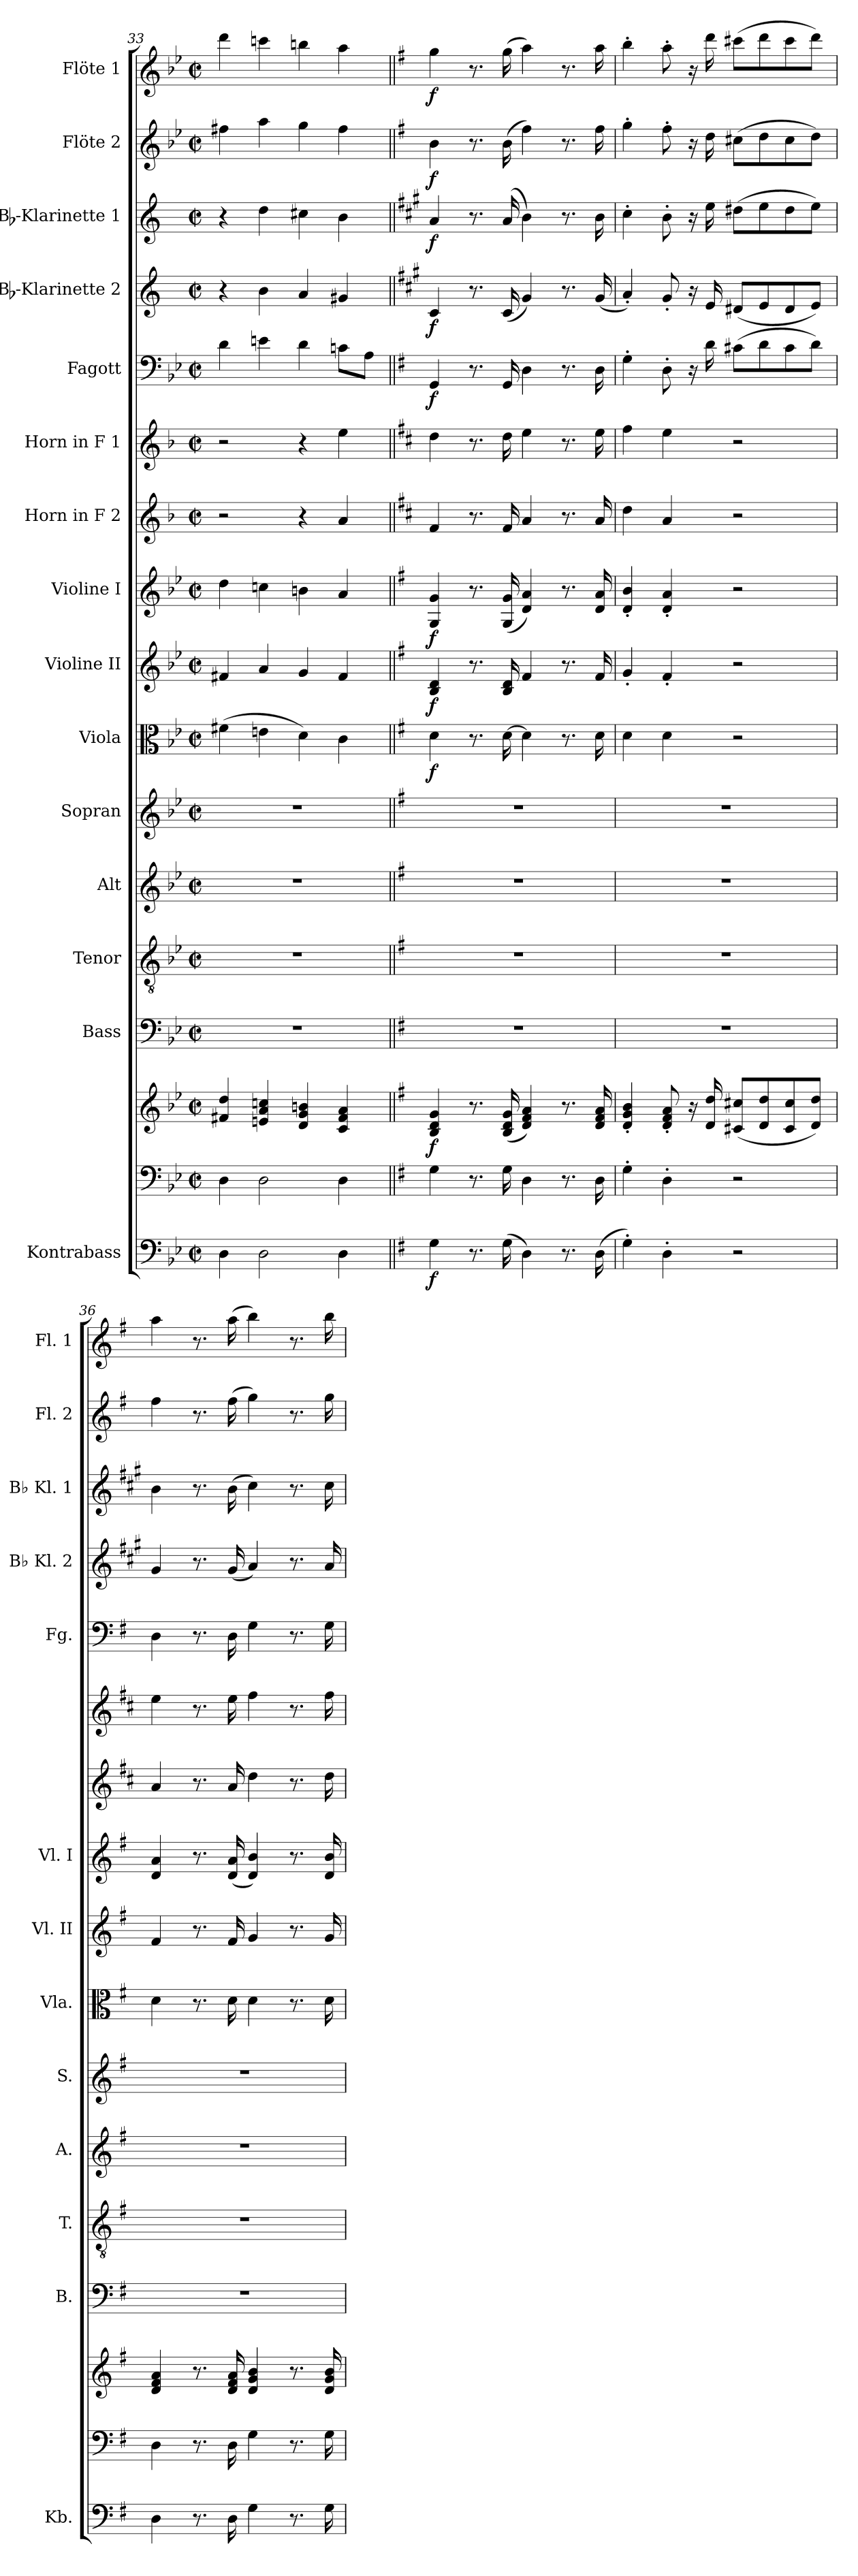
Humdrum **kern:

**kern	**dynam	**kern	**kern	**dynam	**kern	**kern	**kern	**kern	**kern	**dynam	**kern	**dynam	**kern	**dynam	**kern	**kern	**kern	**dynam	**kern	**dynam	**kern	**dynam	**kern	**dynam	**kern	**dynam
*part16	*part16	*part15	*part15	*part15	*part14	*part13	*part12	*part11	*part10	*part10	*part9	*part9	*part8	*part8	*part7	*part6	*part5	*part5	*part4	*part4	*part3	*part3	*part2	*part2	*part1	*part1
*staff17	*staff17	*staff16	*staff15	*staff15/16	*staff14	*staff13	*staff12	*staff11	*staff10	*staff10	*staff9	*staff9	*staff8	*staff8	*staff7	*staff6	*staff5	*staff5	*staff4	*staff4	*staff3	*staff3	*staff2	*staff2	*staff1	*staff1
*I"Kontrabass	*	*	*	*	*I"Bass	*I"Tenor	*I"Alt	*I"Sopran	*I"Viola	*	*I"Violine II	*	*I"Violine I	*	*I"Horn in F 2	*I"Horn in F 1	*I"Fagott	*	*I"Bb-Klarinette 2	*	*I"Bb-Klarinette 1	*	*I"Flöte 2	*	*I"Flöte 1	*
*I'Kb.	*	*	*	*	*I'B.	*I'T.	*I'A.	*I'S.	*I'Vla.	*	*I'Vl. II	*	*I'Vl. I	*	*	*	*I'Fg.	*	*I'Bb Kl. 2	*	*I'Bb Kl. 1	*	*I'Fl. 2	*	*I'Fl. 1	*
*clefF4	*	*clefF4	*clefG2	*	*clefF4	*clefGv2	*clefG2	*clefG2	*clefC3	*	*clefG2	*	*clefG2	*	*clefG2	*clefG2	*clefF4	*	*clefG2	*	*clefG2	*	*clefG2	*	*clefG2	*
*ITrd7c12	*	*	*	*	*	*	*	*	*	*	*	*	*	*	*ITrd4c7	*ITrd4c7	*	*	*ITrd1c2	*	*ITrd1c2	*	*	*	*	*
*k[b-e-]	*	*k[b-e-]	*k[b-e-]	*	*k[b-e-]	*k[b-e-]	*k[b-e-]	*k[b-e-]	*k[b-e-]	*	*k[b-e-]	*	*k[b-e-]	*	*k[b-e-]	*k[b-e-]	*k[b-e-]	*	*k[b-e-]	*	*k[b-e-]	*	*k[b-e-]	*	*k[b-e-]	*
*B-:	*	*B-:	*B-:	*	*B-:	*B-:	*B-:	*B-:	*B-:	*	*B-:	*	*B-:	*	*B-:	*B-:	*B-:	*	*B-:	*	*B-:	*	*B-:	*	*B-:	*
*M2/2	*	*M2/2	*M2/2	*	*M2/2	*M2/2	*M2/2	*M2/2	*M2/2	*	*M2/2	*	*M2/2	*	*M2/2	*M2/2	*M2/2	*	*M2/2	*	*M2/2	*	*M2/2	*	*M2/2	*
*met(c|)	*	*met(c|)	*met(c|)	*	*met(c|)	*met(c|)	*met(c|)	*met(c|)	*met(c|)	*	*met(c|)	*	*met(c|)	*	*met(c|)	*met(c|)	*met(c|)	*	*met(c|)	*	*met(c|)	*	*met(c|)	*	*met(c|)	*
=33	=33	=33	=33	=33	=33	=33	=33	=33	=33	=33	=33	=33	=33	=33	=33	=33	=33	=33	=33	=33	=33	=33	=33	=33	=33	=33
4DD\	.	4D\	4f#X/ 4dd/	.	1r	1r	1r	1r	(>4f#X\	.	4f#X/	.	4dd\	.	2r	2r	4d\	.	4r	.	4r	.	4ff#X\	.	4ddd\	.
2DD\	.	2D\	4en/ 4a/ 4ccn/	.	.	.	.	.	4en\	.	4a/	.	4ccn\	.	.	.	4en\	.	4a\	.	4cc\	.	4aa\	.	4cccn\	.
.	.	.	4d/ 4g/ 4bn/	.	.	.	.	.	4d\)	.	4g/	.	4bn\	.	4r	4r	4d\	.	4g/	.	4bn\	.	4gg\	.	4bbn\	.
4DD\	.	4D\	4c/ 4f#/ 4a/	.	.	.	.	.	4c\	.	4f#/	.	4a/	.	4d/	4a\	8cn\L	.	4f#X/	.	4a\	.	4ff#\	.	4aa\	.
.	.	.	.	.	.	.	.	.	.	.	.	.	.	.	.	.	8A\J	.	.	.	.	.	.	.	.	.
=34||	=34||	=34||	=34||	=34||	=34||	=34||	=34||	=34||	=34||	=34||	=34||	=34||	=34||	=34||	=34||	=34||	=34||	=34||	=34||	=34||	=34||	=34||	=34||	=34||	=34||	=34||
*k[f#]	*	*k[f#]	*k[f#]	*	*k[f#]	*k[f#]	*k[f#]	*k[f#]	*k[f#]	*	*k[f#]	*	*k[f#]	*	*k[f#]	*k[f#]	*k[f#]	*	*k[f#]	*	*k[f#]	*	*k[f#]	*	*k[f#]	*
*G:	*	*G:	*G:	*	*G:	*G:	*G:	*G:	*G:	*	*G:	*	*G:	*	*G:	*G:	*G:	*	*G:	*	*G:	*	*G:	*	*G:	*
!	!LO:DY:b	!	!	!LO:DY:b	!	!	!	!	!	!LO:DY:b	!	!LO:DY:b	!	!LO:DY:b	!	!	!	!LO:DY:b	!	!LO:DY:b	!	!LO:DY:b	!	!LO:DY:b	!	!LO:DY:b
4GG\	f	4G\	4B/ 4d/ 4g/	f	1r	1r	1r	1r	4d\	f	4B/ 4d/	f	4G/ 4g/	f	4B/	4g\	4GG/	f	4B/	f	4g/	f	4b\	f	4gg\	f
8.r	.	8.r	8.r	.	.	.	.	.	8.r	.	8.r	.	8.r	.	8.r	8.r	8.r	.	8.r	.	8.r	.	8.r	.	8.r	.
(>16GG\	.	16G\	(<16B/ 16d/ 16g/	.	.	.	.	.	[16d\	.	16B/ 16d/	.	(<16G/ 16g/	.	16B/	16g\	16GG/	.	(<16B/	.	(16g/	.	(>16b\	.	(>16gg\	.
4DD\)	.	4D\	4d/ 4f#/ 4a/)	.	.	.	.	.	4d\]	.	4f#/	.	4d/ 4a/)	.	4d/	4a\	4D\	.	4f#/)	.	4a\)	.	4ff#\)	.	4aa\)	.
8.r	.	8.r	8.r	.	.	.	.	.	8.r	.	8.r	.	8.r	.	8.r	8.r	8.r	.	8.r	.	8.r	.	8.r	.	8.r	.
(>16DD\	.	16D\	16d/ 16f#/ 16a/	.	.	.	.	.	16d\	.	16f#/	.	16d/ 16a/	.	16d/	16a\	16D\	.	(<16f#/	.	16a\	.	16ff#\	.	16aa\	.
=35	=35	=35	=35	=35	=35	=35	=35	=35	=35	=35	=35	=35	=35	=35	=35	=35	=35	=35	=35	=35	=35	=35	=35	=35	=35	=35
4GG'>\)	.	4G'>\	4d/'< 4g/'< 4b/'<	.	1r	1r	1r	1r	4d\	.	4g'</	.	4d/'< 4b/'<	.	4g\	4b\	4G'>\	.	4g'</)	.	4b'>\	.	4gg'>\	.	4bb'>\	.
4DD'>\	.	4D'>\	8d/'< 8f#/'< 8a/'<	.	.	.	.	.	4d\	.	4f#'</	.	4d/'< 4a/'<	.	4d/	4a\	8D'>\	.	8f#'</	.	8a'>\	.	8ff#'>\	.	8aa'>\	.
.	.	.	16r	.	.	.	.	.	.	.	.	.	.	.	.	.	16r	.	16r	.	16r	.	16r	.	16r	.
.	.	.	16d/ 16dd/	.	.	.	.	.	.	.	.	.	.	.	.	.	16d\	.	16d/	.	16dd\	.	16dd\	.	16ddd\	.
2r	.	2r	(<8c#X/ 8cc#X/L	.	.	.	.	.	2r	.	2r	.	2r	.	2r	2r	(>8c#X\L	.	(<8c#X/L	.	(>8cc#X\L	.	(>8cc#X\L	.	(>8ccc#X\L	.
.	.	.	8d/ 8dd/	.	.	.	.	.	.	.	.	.	.	.	.	.	8d\	.	8d/	.	8dd\	.	8dd\	.	8ddd\	.
.	.	.	8c#/ 8cc#/	.	.	.	.	.	.	.	.	.	.	.	.	.	8c#\	.	8c#/	.	8cc#\	.	8cc#\	.	8ccc#\	.
.	.	.	8d/ 8dd/J)	.	.	.	.	.	.	.	.	.	.	.	.	.	8d\J)	.	8d/J)	.	8dd\J)	.	8dd\J)	.	8ddd\J)	.
=36	=36	=36	=36	=36	=36	=36	=36	=36	=36	=36	=36	=36	=36	=36	=36	=36	=36	=36	=36	=36	=36	=36	=36	=36	=36	=36
4DD\	.	4D\	4d/ 4f#/ 4a/	.	1r	1r	1r	1r	4d\	.	4f#/	.	4d/ 4a/	.	4d/	4a\	4D\	.	4f#/	.	4a\	.	4ff#\	.	4aa\	.
8.r	.	8.r	8.r	.	.	.	.	.	8.r	.	8.r	.	8.r	.	8.r	8.r	8.r	.	8.r	.	8.r	.	8.r	.	8.r	.
16DD\	.	16D\	16d/ 16f#/ 16a/	.	.	.	.	.	16d\	.	16f#/	.	(<16d/ 16a/	.	16d/	16a\	16D\	.	(<16f#/	.	(>16a\	.	(>16ff#\	.	(>16aa\	.
4GG\	.	4G\	4d/ 4g/ 4b/	.	.	.	.	.	4d\	.	4g/	.	4d/ 4b/)	.	4g\	4b\	4G\	.	4g/)	.	4b\)	.	4gg\)	.	4bb\)	.
8.r	.	8.r	8.r	.	.	.	.	.	8.r	.	8.r	.	8.r	.	8.r	8.r	8.r	.	8.r	.	8.r	.	8.r	.	8.r	.
16GG\	.	16G\	16d/ 16g/ 16b/	.	.	.	.	.	16d\	.	16g/	.	16d/ 16b/	.	16g\	16b\	16G\	.	16g/	.	16b\	.	16gg\	.	16bb\	.
=	=	=	=	=	=	=	=	=	=	=	=	=	=	=	=	=	=	=	=	=	=	=	=	=	=	=
*-	*-	*-	*-	*-	*-	*-	*-	*-	*-	*-	*-	*-	*-	*-	*-	*-	*-	*-	*-	*-	*-	*-	*-	*-	*-	*-
